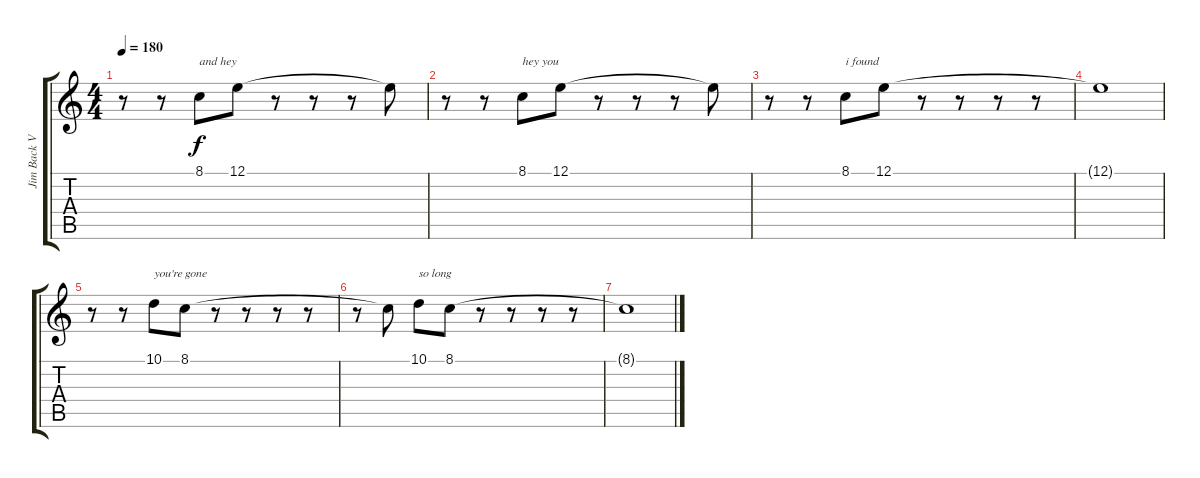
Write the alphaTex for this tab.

\track ("Jim Back Vocals" "Jim Back V") {instrument englishhorn}
\staff {score tabs}
\tuning (E4 B3 G3 D3 A2 E2) {hide}
\ts (4 4)
\tempo 180
\clef g2
\ks c
r.8{dy f} r.8 8.1.8{txt "and hey"} 12.1.8 r.8 r.8 r.8 12.1{t}.8 |
r.8 r.8 8.1.8{txt "hey you"} 12.1.8 r.8 r.8 r.8 12.1{t}.8 |
r.8 r.8 8.1.8{txt "i found"} 12.1.8 r.8 r.8 r.8 r.8 |
12.1{t}.1 |
r.8 r.8 10.1.8{txt "you're gone"} 8.1.8 r.8 r.8 r.8 r.8 |
r.8 8.1{t}.8 10.1.8{txt "so long"} 8.1.8 r.8 r.8 r.8 r.8 |
8.1{t}.1
